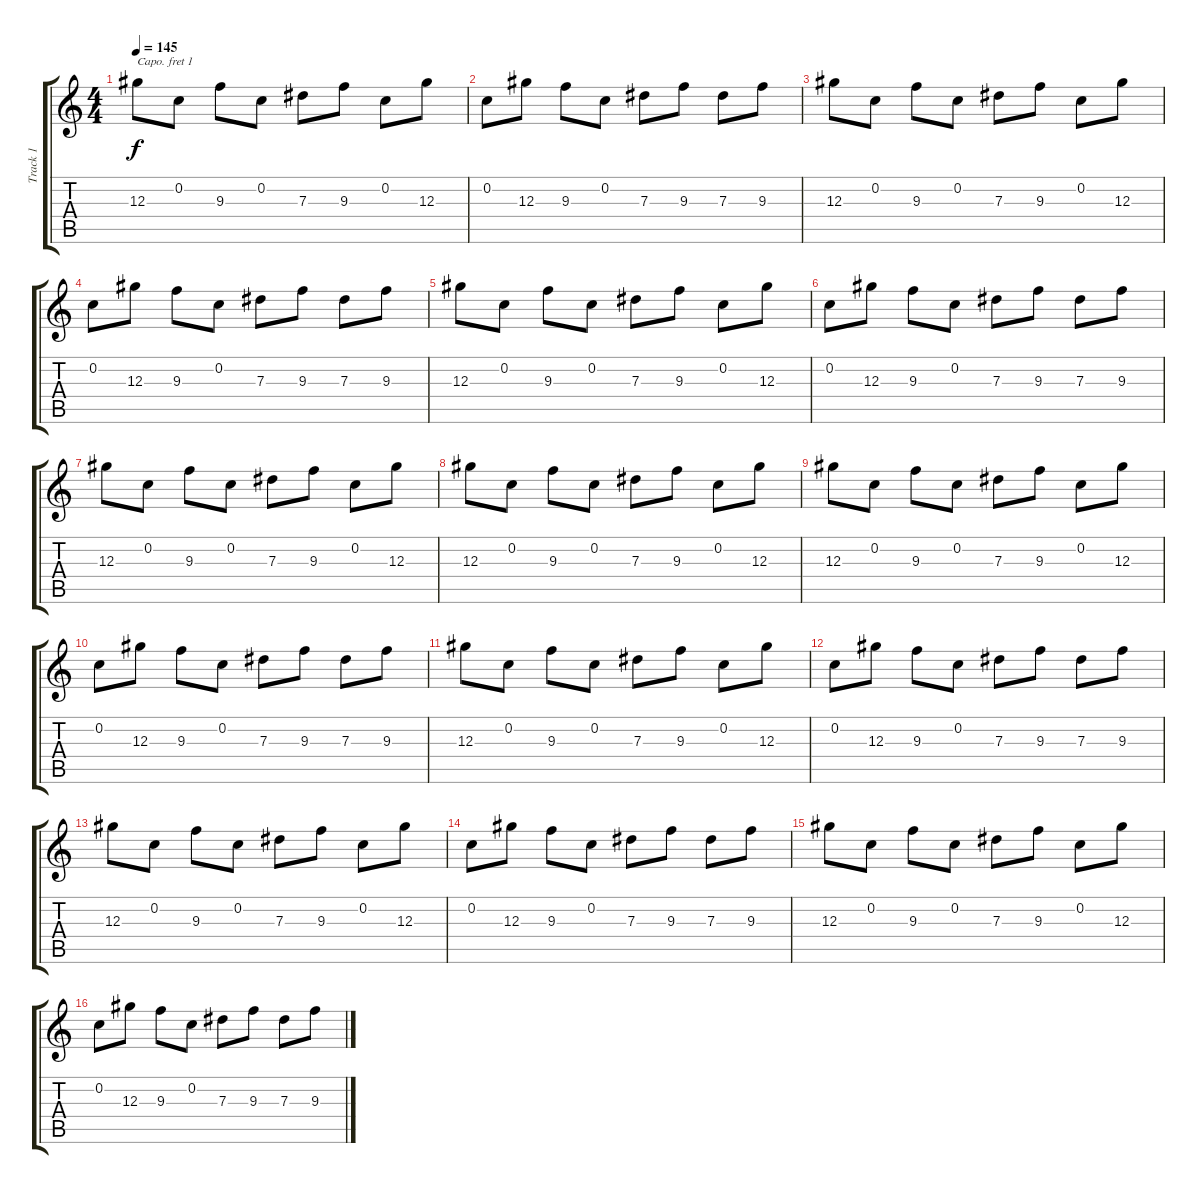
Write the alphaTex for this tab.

\track ("Track 1" "Track 1") {instrument electricguitarclean}
\staff {score tabs}
\capo 1
\tuning (E4 B3 G3 D3 A2 E2) {hide}
\ts (4 4)
\tempo 145
\clef g2
\ks c
12.3.8{dy f} 0.2.8 9.3.8 0.2.8 7.3.8 9.3.8 0.2.8 12.3.8 |
0.2.8 12.3.8 9.3.8 0.2.8 7.3.8 9.3.8 7.3.8 9.3.8 |
12.3.8 0.2.8 9.3.8 0.2.8 7.3.8 9.3.8 0.2.8 12.3.8 |
0.2.8 12.3.8 9.3.8 0.2.8 7.3.8 9.3.8 7.3.8 9.3.8 |
12.3.8 0.2.8 9.3.8 0.2.8 7.3.8 9.3.8 0.2.8 12.3.8 |
0.2.8 12.3.8 9.3.8 0.2.8 7.3.8 9.3.8 7.3.8 9.3.8 |
12.3.8 0.2.8 9.3.8 0.2.8 7.3.8 9.3.8 0.2.8 12.3.8 |
12.3.8 0.2.8 9.3.8 0.2.8 7.3.8 9.3.8 0.2.8 12.3.8 |
12.3.8 0.2.8 9.3.8 0.2.8 7.3.8 9.3.8 0.2.8 12.3.8 |
0.2.8 12.3.8 9.3.8 0.2.8 7.3.8 9.3.8 7.3.8 9.3.8 |
12.3.8 0.2.8 9.3.8 0.2.8 7.3.8 9.3.8 0.2.8 12.3.8 |
0.2.8 12.3.8 9.3.8 0.2.8 7.3.8 9.3.8 7.3.8 9.3.8 |
12.3.8 0.2.8 9.3.8 0.2.8 7.3.8 9.3.8 0.2.8 12.3.8 |
0.2.8 12.3.8 9.3.8 0.2.8 7.3.8 9.3.8 7.3.8 9.3.8 |
12.3.8 0.2.8 9.3.8 0.2.8 7.3.8 9.3.8 0.2.8 12.3.8 |
0.2.8 12.3.8 9.3.8 0.2.8 7.3.8 9.3.8 7.3.8 9.3.8
